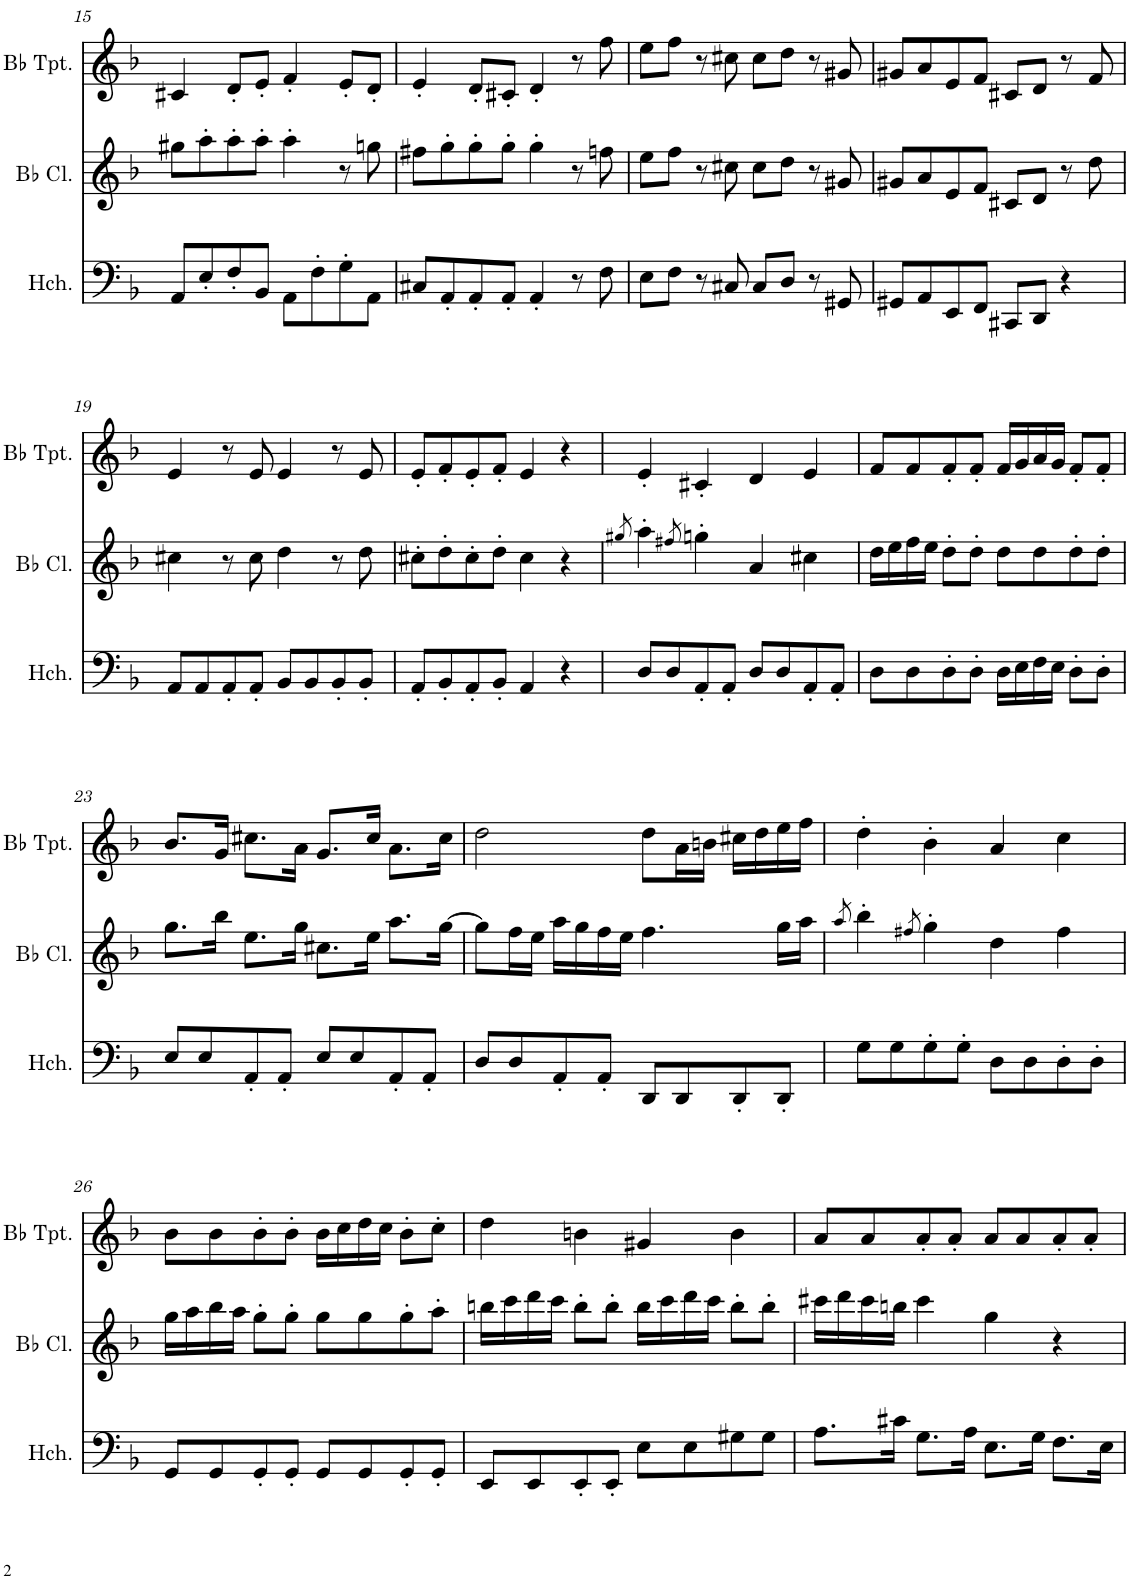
**kern	**kern	**kern
*part3	*part2	*part1
*staff3	*staff2	*staff1
*I"Harpsichord	*I"Bb Clarinet	*I"Bb Trumpet
*I'Hch.	*I'Bb Cl.	*I'Bb Tpt.
!!LO:PB:g=z
*clefF4	*clefG2	*clefG2
*	*ITrd1c2	*ITrd1c2
*k[b-]	*k[b-]	*k[b-]
*M4/4	*M4/4	*M4/4
=15	=15	=15
8AA/L	8gg#X\L	4c#X/
8E'/	8aa'\	.
8F'/	8aa'\	8d'/L
8BB-/J	8aa'\J	8e'/J
8AA\L	4aa'\	4f'/
8F'\	.	.
8G'\	8r	8e'/L
8AA\J	8ggn\	8d'/J
=16	=16	=16
8C#X/L	8ff#X\L	4e'/
8AA'/	8gg'\	.
8AA'/	8gg'\	8d'/L
8AA'/J	8gg'\J	8c#X'/J
4AA'/	4gg'\	4d'/
8r	8r	8r
8F\	8ffn\	8ff\
=17	=17	=17
8E\L	8ee\L	8ee\L
8F\J	8ff\J	8ff\J
8r	8r	8r
8C#X/	8cc#X\	8cc#X\
8C#/L	8cc#\L	8cc#\L
8D/J	8dd\J	8dd\J
8r	8r	8r
8GG#X/	8g#X/	8g#X/
=18	=18	=18
8GG#X/L	8g#X/L	8g#X/L
8AA/	8a/	8a/
8EE/	8e/	8e/
8FF/J	8f/J	8f/J
8CC#X/L	8c#X/L	8c#X/L
8DD/J	8d/J	8d/J
4r	8r	8r
.	8dd\	8f/
!!LO:LB:g=z
=19	=19	=19
8AA/L	4cc#X\	4e/
8AA/	.	.
8AA'/	8r	8r
8AA'/J	8cc#\	8e/
8BB-/L	4dd\	4e/
8BB-/	.	.
8BB-'/	8r	8r
8BB-'/J	8dd\	8e/
=20	=20	=20
8AA'/L	8cc#X'\L	8e'/L
8BB-'/	8dd'\	8f'/
8AA'/	8cc#'\	8e'/
8BB-'/J	8dd'\J	8f'/J
4AA/	4cc#\	4e/
4r	4r	4r
=21	=21	=21
.	8qgg#X/	.
8D/L	4aa'\	4e'/
8D/	.	.
.	8qff#X/	.
8AA'/	4ggn'\	4c#X'/
8AA'/J	.	.
8D/L	4a/	4d/
8D/	.	.
8AA'/	4cc#X\	4e/
8AA'/J	.	.
=22	=22	=22
8D\L	16dd\LL	8f/L
.	16ee\	.
8D\	16ff\	8f/
.	16ee\JJ	.
8D'\	8dd'\L	8f'/
8D'\J	8dd'\J	8f'/J
16D\LL	8dd\L	16f/LL
16E\	.	16g/
16F\	8dd\	16a/
16E\JJ	.	16g/JJ
8D'\L	8dd'\	8f'/L
8D'\J	8dd'\J	8f'/J
!!LO:LB:g=z
=23	=23	=23
8E/L	8.gg\L	8.b-/L
8E/	.	.
.	16bb-\Jk	16g/Jk
8AA'/	8.ee\L	8.cc#X\L
8AA'/J	.	.
.	16gg\Jk	16a\Jk
8E/L	8.cc#X\L	8.g/L
8E/	.	.
.	16ee\Jk	16cc#/Jk
8AA'/	8.aa\L	8.a\L
8AA'/J	.	.
.	[16gg\Jk	16cc#\Jk
=24	=24	=24
8D/L	8gg\L]	2dd\
8D/	16ff\L	.
.	16ee\JJ	.
8AA'/	16aa\LL	.
.	16gg\	.
8AA'/J	16ff\	.
.	16ee\JJ	.
8DD/L	4.ff\	8dd\L
8DD/	.	16a\L
.	.	16bn\JJ
8DD'/	.	16cc#X\LL
.	.	16dd\
8DD'/J	16gg\LL	16ee\
.	16aa\JJ	16ff\JJ
=25	=25	=25
.	8qaa/	.
8G\L	4bb-'\	4dd'\
8G\	.	.
.	8qff#X/	.
8G'\	4gg'\	4b-'\
8G'\J	.	.
8D\L	4dd\	4a/
8D\	.	.
8D'\	4ff#\	4cc\
8D'\J	.	.
!!LO:LB:g=z
=26	=26	=26
8GG/L	16gg\LL	8b-\L
.	16aa\	.
8GG/	16bb-\	8b-\
.	16aa\JJ	.
8GG'/	8gg'\L	8b-'\
8GG'/J	8gg'\J	8b-'\J
8GG/L	8gg\L	16b-\LL
.	.	16cc\
8GG/	8gg\	16dd\
.	.	16cc\JJ
8GG'/	8gg'\	8b-'\L
8GG'/J	8aa'\J	8cc'\J
=27	=27	=27
8EE/L	16bbn\LL	4dd\
.	16ccc\	.
8EE/	16ddd\	.
.	16ccc\JJ	.
8EE'/	8bb'\L	4bn\
8EE'/J	8bb'\J	.
8E\L	16bb\LL	4g#X/
.	16ccc\	.
8E\	16ddd\	.
.	16ccc\JJ	.
8G#X\	8bb'\L	4b\
8G#\J	8bb'\J	.
=28	=28	=28
8.A\L	16ccc#X\LL	8a/L
.	16ddd\	.
.	16ccc#\	8a/
16c#X\Jk	16bbn\JJ	.
8.G\L	4ccc#\	8a'/
.	.	8a'/J
16A\Jk	.	.
8.E\L	4gg\	8a/L
.	.	8a/
16G\Jk	.	.
8.F\L	4r	8a'/
.	.	8a'/J
16E\Jk	.	.
=	=	=
*-	*-	*-
